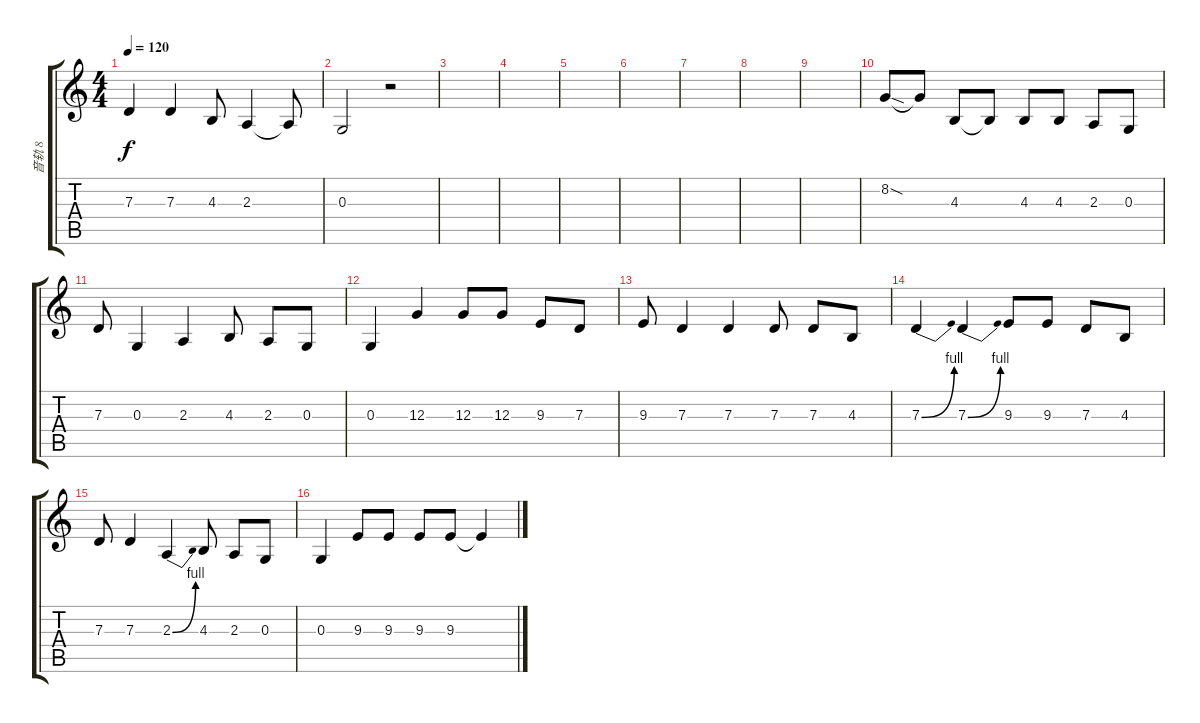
\track ("音轨 8" "音轨 8") {instrument cello}
\staff {score tabs}
\tuning (E4 B3 G3 D3 A2 E2) {hide}
\ts (4 4)
\tempo 120
\clef g2
\ks c
7.3{t}.4{dy f} 7.3.4 4.3.8 2.3.4 2.3{t}.8 |
0.3.2 r.2 |
|
|
|
|
|
|
|
8.2{sod}.8 8.2{t}.8 4.3.8 4.3{t}.8 4.3.8 4.3.8 2.3.8 0.3.8 |
7.3.8 0.3.4 2.3.4 4.3.8 2.3.8 0.3.8 |
0.3.4 12.3.4 12.3.8 12.3.8 9.3.8 7.3.8 |
9.3.8 7.3.4 7.3.4 7.3.8 7.3.8 4.3.8 |
7.3{be (bend 0 0 60 4)}.4 7.3{be (bend 0 0 60 4)}.4 9.3.8 9.3.8 7.3.8 4.3.8 |
7.3.8 7.3.4 2.3{be (bend 0 0 60 4)}.4 4.3.8 2.3.8 0.3.8 |
0.3.4 9.3.8 9.3.8 9.3.8 9.3.8 9.3{t}.4
